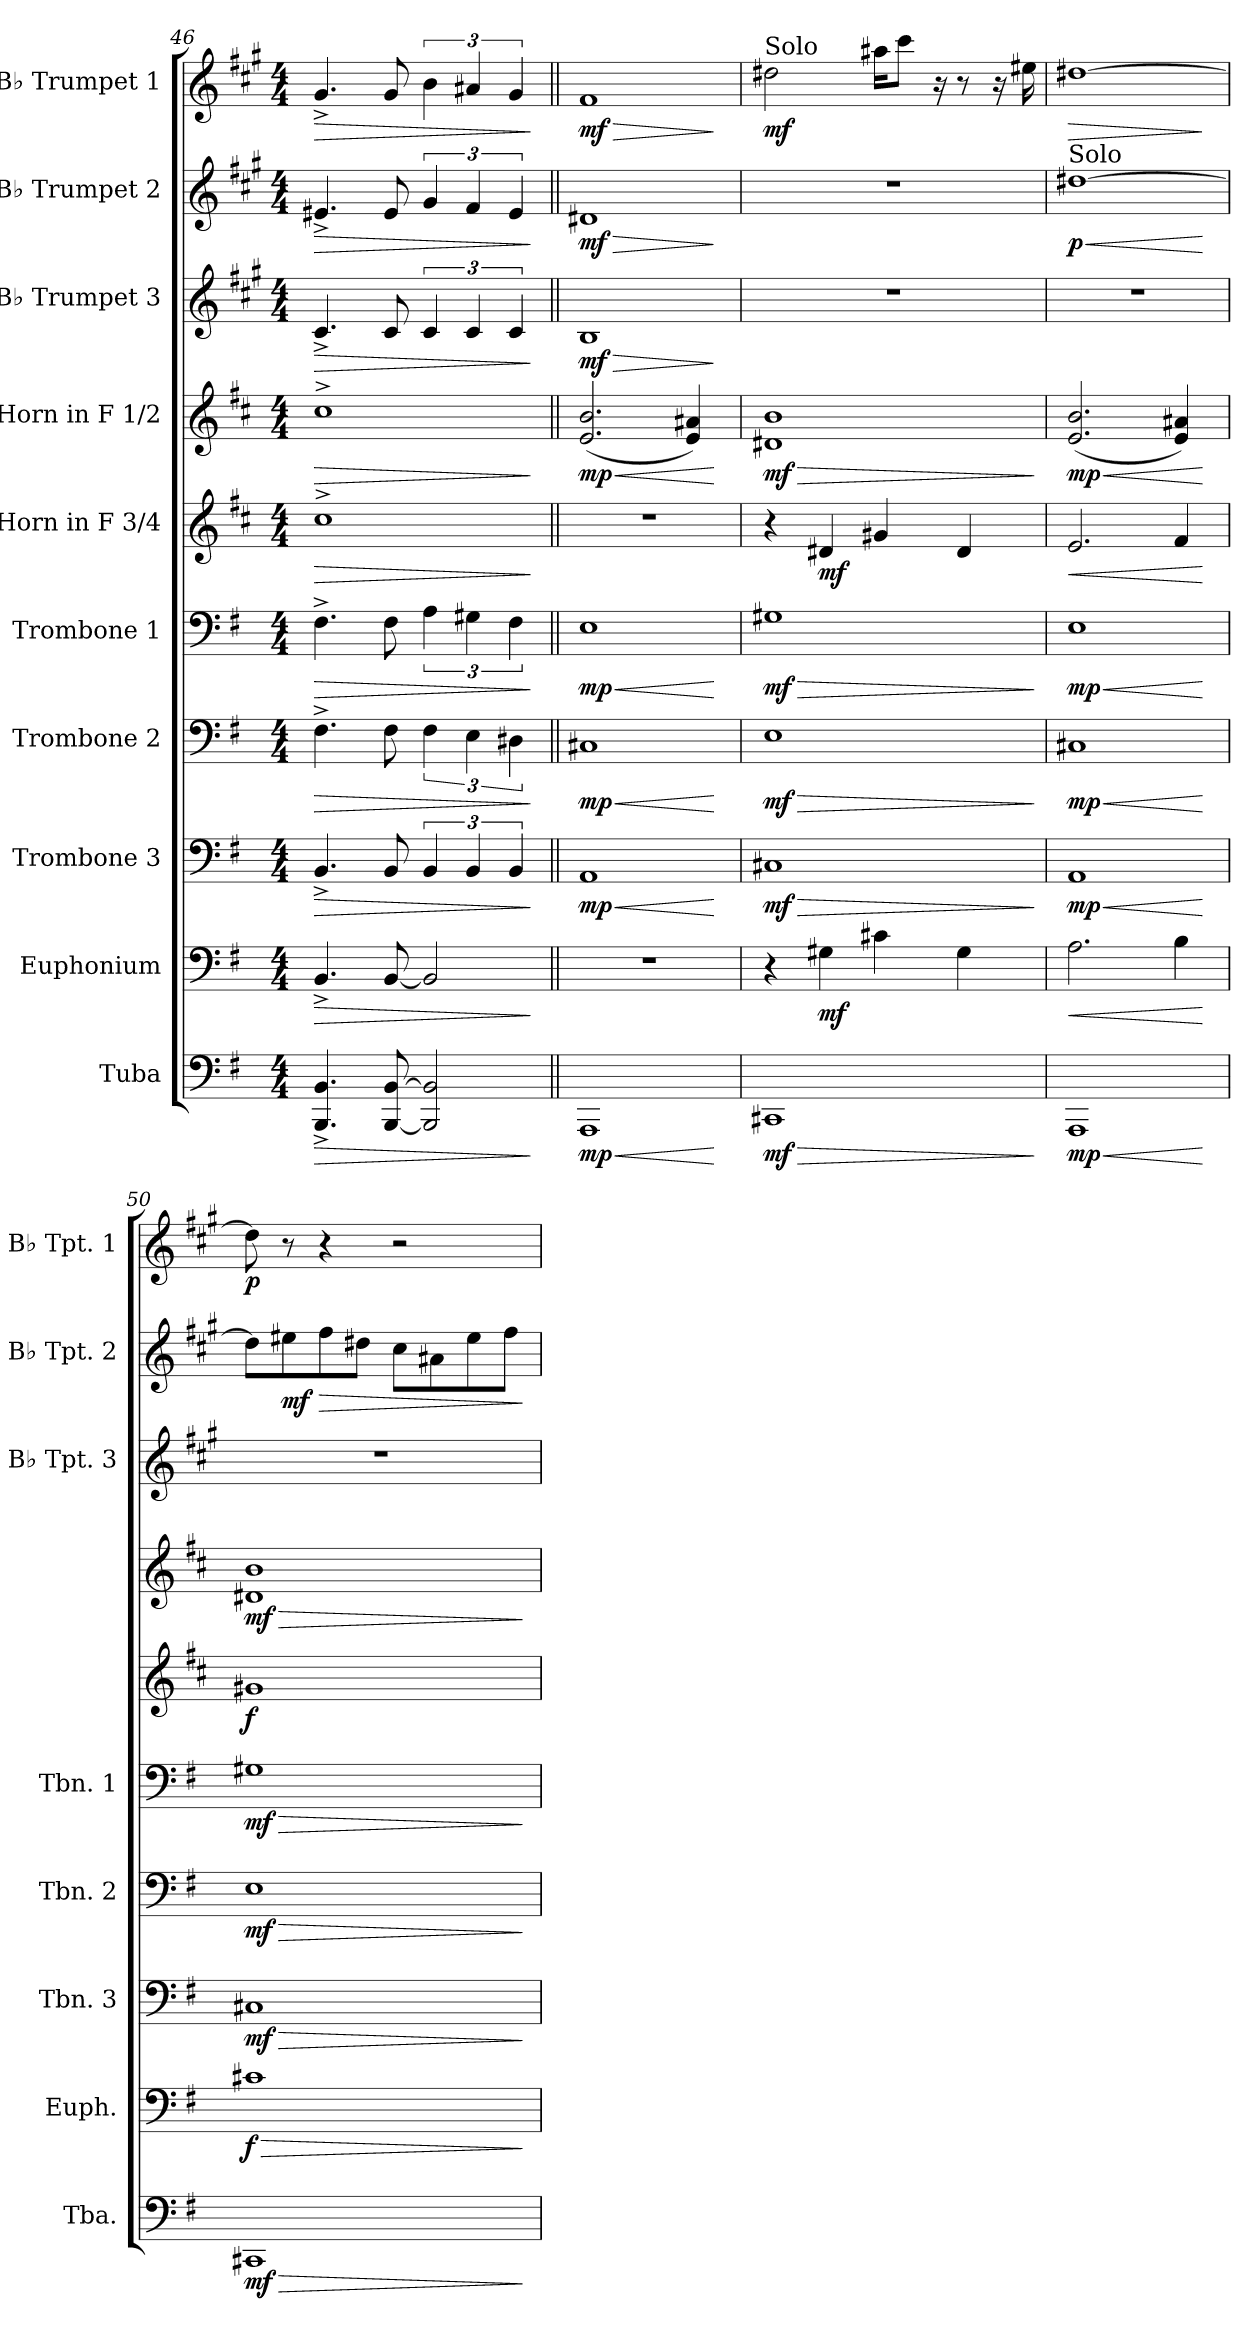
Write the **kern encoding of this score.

**kern	**dynam	**kern	**dynam	**kern	**dynam	**kern	**dynam	**kern	**dynam	**kern	**dynam	**kern	**dynam	**kern	**dynam	**kern	**dynam	**kern	**dynam
*part10	*part10	*part9	*part9	*part8	*part8	*part7	*part7	*part6	*part6	*part5	*part5	*part4	*part4	*part3	*part3	*part2	*part2	*part1	*part1
*staff10	*staff10	*staff9	*staff9	*staff8	*staff8	*staff7	*staff7	*staff6	*staff6	*staff5	*staff5	*staff4	*staff4	*staff3	*staff3	*staff2	*staff2	*staff1	*staff1
*I"Tuba	*	*I"Euphonium	*	*I"Trombone 3	*	*I"Trombone 2	*	*I"Trombone 1	*	*I"Horn in F 3/4	*	*I"Horn in F 1/2	*	*I"B♭ Trumpet 3	*	*I"B♭ Trumpet 2	*	*I"B♭ Trumpet 1	*
*I'Tba.	*	*I'Euph.	*	*I'Tbn. 3	*	*I'Tbn. 2	*	*I'Tbn. 1	*	*	*	*	*	*I'B♭ Tpt. 3	*	*I'B♭ Tpt. 2	*	*I'B♭ Tpt. 1	*
*clefF4	*	*clefF4	*	*clefF4	*	*clefF4	*	*clefF4	*	*clefG2	*	*clefG2	*	*clefG2	*	*clefG2	*	*clefG2	*
*	*	*	*	*	*	*	*	*	*	*ITrd4c7	*	*ITrd4c7	*	*ITrd1c2	*	*ITrd1c2	*	*ITrd1c2	*
*k[f#]	*	*k[f#]	*	*k[f#]	*	*k[f#]	*	*k[f#]	*	*k[f#]	*	*k[f#]	*	*k[f#]	*	*k[f#]	*	*k[f#]	*
*M4/4	*	*M4/4	*	*M4/4	*	*M4/4	*	*M4/4	*	*M4/4	*	*M4/4	*	*M4/4	*	*M4/4	*	*M4/4	*
=46	=46	=46	=46	=46	=46	=46	=46	=46	=46	=46	=46	=46	=46	=46	=46	=46	=46	=46	=46
!	!LO:HP:b	!	!LO:HP:b	!	!LO:HP:b	!	!LO:HP:b	!	!LO:HP:b	!	!LO:HP:b	!	!LO:HP:b	!	!LO:HP:b	!	!LO:HP:b	!	!LO:HP:b
4.BBB/^ 4.BB/^	>	4.BB^/	>	4.BB^/	>	4.F#^\	>	4.F#^\	>	1f#^	>	1f#^	>	4.B^/	>	4.d#X^/	>	4.f#^/	>
[8BBB/ [8BB/	.	[8BB/	.	8BB/	.	8F#\	.	8F#\	.	.	.	.	.	8B/	.	8d#/	.	8f#/	.
2BBB/] 2BB/]	.	2BB/]	.	6BB/	.	6F#\	.	6A\	.	.	.	.	.	6B/	.	6f#/	.	6a\	.
.	.	.	.	6BB/	.	6E\	.	6G#X\	.	.	.	.	.	6B/	.	6e/	.	6g#X/	.
.	.	.	.	6BB/	.	6D#X\	.	6F#\	.	.	.	.	.	6B/	.	6d#/	.	6f#/	.
.	]	.	]	.	]	.	]	.	]	.	]	.	]	.	]	.	]	.	]
=47||	=47||	=47||	=47||	=47||	=47||	=47||	=47||	=47||	=47||	=47||	=47||	=47||	=47||	=47||	=47||	=47||	=47||	=47||	=47||
!	!LO:HP:b	!	!	!	!LO:HP:b	!	!LO:HP:b	!	!LO:HP:b	!	!	!	!LO:HP:b	!	!LO:HP:b	!	!LO:HP:b	!	!LO:HP:b
!	!LO:DY:n=1:b	!	!	!	!LO:DY:n=1:b	!	!LO:DY:n=1:b	!	!LO:DY:n=1:b	!	!	!	!LO:DY:n=1:b	!	!LO:DY:n=1:b	!	!LO:DY:n=1:b	!	!LO:DY:n=1:b
1AAA	< mp	1r	.	1AA	< mp	1C#X	< mp	1E	< mp	1r	.	(>2.A/ 2.e/	< mp	1A	> mf	1c#X	> mf	1e	> mf
.	.	.	.	.	.	.	.	.	.	.	.	4A/ 4d#X/)	.	.	.	.	.	.	.
.	[	.	.	.	[	.	[	.	[	.	.	.	[	.	]	.	]	.	]
=48	=48	=48	=48	=48	=48	=48	=48	=48	=48	=48	=48	=48	=48	=48	=48	=48	=48	=48	=48
!	!	!	!	!	!	!	!	!	!	!	!	!	!	!	!	!	!	!LO:TX:a:t=Solo	!
!	!LO:HP:b	!	!	!	!LO:HP:b	!	!LO:HP:b	!	!LO:HP:b	!	!	!	!LO:HP:b	!	!	!	!	!	!
!	!LO:DY:n=1:b	!	!	!	!LO:DY:n=1:b	!	!LO:DY:n=1:b	!	!LO:DY:n=1:b	!	!	!	!LO:DY:n=1:b	!	!	!	!	!	!LO:DY:b
1CC#X	> mf	4r	.	1C#X	> mf	1E	> mf	1G#X	> mf	4r	.	1G#X 1e	> mf	1r	.	1r	.	2cc#X\	mf
!	!	!	!LO:DY:b	!	!	!	!	!	!	!	!LO:DY:b	!	!	!	!	!	!	!	!
.	.	4G#X\	mf	.	.	.	.	.	.	4G#X/	mf	.	.	.	.	.	.	.	.
.	.	4c#X\	.	.	.	.	.	.	.	4c#X/	.	.	.	.	.	.	.	16gg#X\KL	.
.	.	.	.	.	.	.	.	.	.	.	.	.	.	.	.	.	.	8bb\J	.
.	.	.	.	.	.	.	.	.	.	.	.	.	.	.	.	.	.	16r	.
.	.	4G#\	.	.	.	.	.	.	.	4G#/	.	.	.	.	.	.	.	8r	.
.	.	.	.	.	.	.	.	.	.	.	.	.	.	.	.	.	.	16r	.
.	.	.	.	.	.	.	.	.	.	.	.	.	.	.	.	.	.	16dd#X\	.
.	]	.	.	.	]	.	]	.	]	.	.	.	]	.	.	.	.	.	.
=49	=49	=49	=49	=49	=49	=49	=49	=49	=49	=49	=49	=49	=49	=49	=49	=49	=49	=49	=49
!	!	!	!	!	!	!	!	!	!	!	!	!	!	!	!	!LO:TX:a:t=Solo	!	!	!
!	!LO:HP:b	!	!LO:HP:b	!	!LO:HP:b	!	!LO:HP:b	!	!LO:HP:b	!	!LO:HP:b	!	!LO:HP:b	!	!	!	!LO:HP:b	!	!LO:HP:b
!	!LO:DY:n=1:b	!	!	!	!LO:DY:n=1:b	!	!LO:DY:n=1:b	!	!LO:DY:n=1:b	!	!	!	!LO:DY:n=1:b	!	!	!	!LO:DY:n=1:b	!	!
1AAA	< mp	2.A\	<	1AA	< mp	1C#X	< mp	1E	< mp	2.A/	<	(>2.A/ 2.e/	< mp	1r	.	[1cc#X	< p	[1cc#X	>
.	.	4B\	.	.	.	.	.	.	.	4B/	.	4A/ 4d#X/)	.	.	.	.	.	.	.
.	[	.	[	.	[	.	[	.	[	.	[	.	[	.	.	.	[	.	]
!!LO:PB:g=z
=50	=50	=50	=50	=50	=50	=50	=50	=50	=50	=50	=50	=50	=50	=50	=50	=50	=50	=50	=50
!	!LO:HP:b	!	!LO:HP:b	!	!LO:HP:b	!	!LO:HP:b	!	!LO:HP:b	!	!	!	!LO:HP:b	!	!	!	!	!	!
!	!LO:DY:n=1:b	!	!LO:DY:n=1:b	!	!LO:DY:n=1:b	!	!LO:DY:n=1:b	!	!LO:DY:n=1:b	!	!LO:DY:b	!	!LO:DY:n=1:b	!	!	!	!	!	!LO:DY:b
1CC#X	> mf	1c#X	> f	1C#X	> mf	1E	> mf	1G#X	> mf	1c#X	f	1G#X 1e	> mf	1r	.	8cc#\L]	.	8cc#\]	p
!	!	!	!	!	!	!	!	!	!	!	!	!	!	!	!	!	!LO:DY:b	!	!
.	.	.	.	.	.	.	.	.	.	.	.	.	.	.	.	8dd#X\	mf	8r	.
!	!	!	!	!	!	!	!	!	!	!	!	!	!	!	!	!	!LO:HP:b	!	!
.	.	.	.	.	.	.	.	.	.	.	.	.	.	.	.	8ee\	>	4r	.
.	.	.	.	.	.	.	.	.	.	.	.	.	.	.	.	8cc#X\J	.	.	.
.	.	.	.	.	.	.	.	.	.	.	.	.	.	.	.	8b\L	.	2r	.
.	.	.	.	.	.	.	.	.	.	.	.	.	.	.	.	8g#X\	.	.	.
.	.	.	.	.	.	.	.	.	.	.	.	.	.	.	.	8dd#\	.	.	.
.	.	.	.	.	.	.	.	.	.	.	.	.	.	.	.	8ee\J	.	.	.
.	]	.	]	.	]	.	]	.	]	.	.	.	]	.	.	.	]	.	.
=	=	=	=	=	=	=	=	=	=	=	=	=	=	=	=	=	=	=	=
*-	*-	*-	*-	*-	*-	*-	*-	*-	*-	*-	*-	*-	*-	*-	*-	*-	*-	*-	*-
